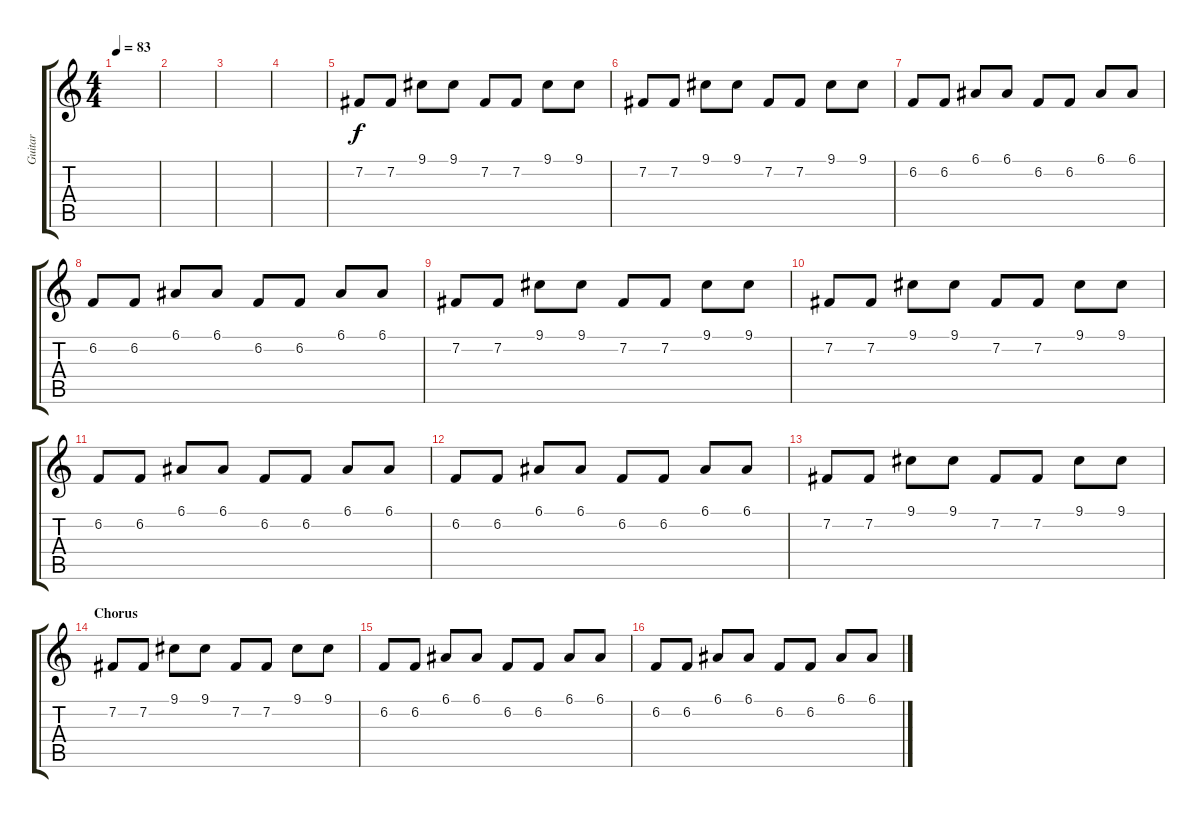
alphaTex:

\track ("Guitar" "Guitar") {instrument lead1square}
\staff {score tabs}
\tuning (E4 B3 G3 D3 A2 E2) {hide}
\ts (4 4)
\tempo 83
\clef g2
\ks c
|
|
|
|
7.2.8 7.2.8 9.1.8 9.1.8 7.2.8 7.2.8 9.1.8 9.1.8 |
7.2.8 7.2.8 9.1.8 9.1.8 7.2.8 7.2.8 9.1.8 9.1.8 |
6.2.8 6.2.8 6.1.8 6.1.8 6.2.8 6.2.8 6.1.8 6.1.8 |
6.2.8 6.2.8 6.1.8 6.1.8 6.2.8 6.2.8 6.1.8 6.1.8 |
7.2.8 7.2.8 9.1.8 9.1.8 7.2.8 7.2.8 9.1.8 9.1.8 |
7.2.8 7.2.8 9.1.8 9.1.8 7.2.8 7.2.8 9.1.8 9.1.8 |
6.2.8 6.2.8 6.1.8 6.1.8 6.2.8 6.2.8 6.1.8 6.1.8 |
6.2.8 6.2.8 6.1.8 6.1.8 6.2.8 6.2.8 6.1.8 6.1.8 |
7.2.8 7.2.8 9.1.8 9.1.8 7.2.8 7.2.8 9.1.8 9.1.8 |
\section ("" "Chorus")
7.2.8 7.2.8 9.1.8 9.1.8 7.2.8 7.2.8 9.1.8 9.1.8 |
6.2.8 6.2.8 6.1.8 6.1.8 6.2.8 6.2.8 6.1.8 6.1.8 |
6.2.8 6.2.8 6.1.8 6.1.8 6.2.8 6.2.8 6.1.8 6.1.8
